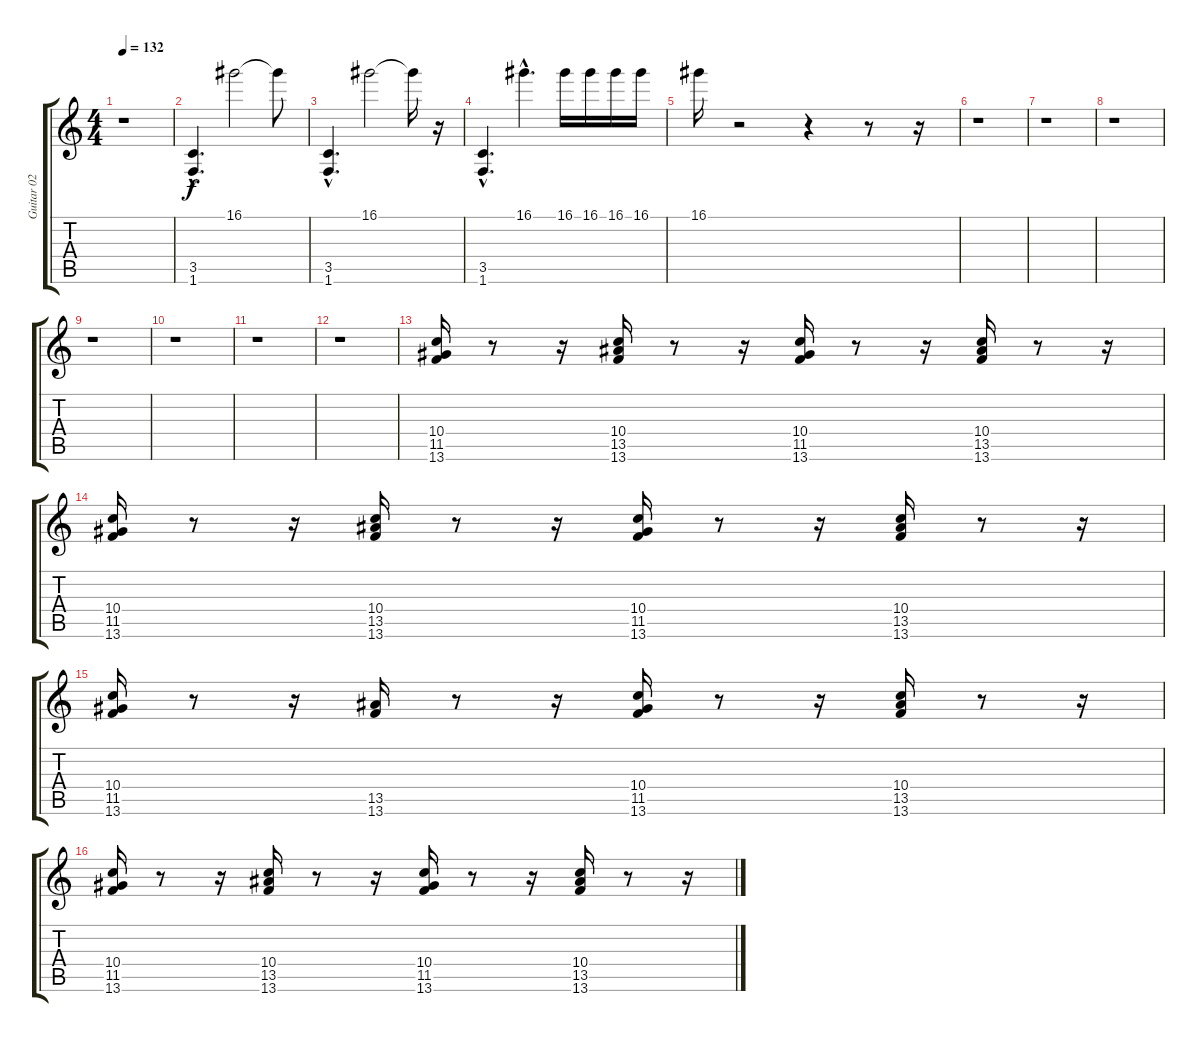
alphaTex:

\track ("Guitar 02" "Guitar 02") {instrument distortionguitar}
\staff {score tabs}
\tuning (E4 B3 G3 D3 A2 E2) {hide}
\ts (4 4)
\tempo 132
\clef g2
\ks c
r.1{dy f} |
(3.5{hac} 1.6{hac}).4{d} 16.1.2 16.1{t}.8 |
(3.5{hac} 1.6{hac}).4{d} 16.1.2 16.1{t}.16 r.16 |
(3.5{hac} 1.6{hac}).4{d} 16.1{hac}.4{d} 16.1.16 16.1.16 16.1.16 16.1.16 |
16.1.16 r.2 r.4 r.8 r.16 |
r.1 |
r.1 |
r.1 |
r.1 |
r.1 |
r.1 |
r.1 |
(10.4 11.5 13.6).16 r.8 r.16 (10.4 13.5 13.6).16 r.8 r.16 (10.4 11.5 13.6).16 r.8 r.16 (10.4 13.5 13.6).16 r.8 r.16 |
(10.4 11.5 13.6).16 r.8 r.16 (10.4 13.5 13.6).16 r.8 r.16 (10.4 11.5 13.6).16 r.8 r.16 (10.4 13.5 13.6).16 r.8 r.16 |
(10.4 11.5 13.6).16 r.8 r.16 (13.5 13.6).16 r.8 r.16 (10.4 11.5 13.6).16 r.8 r.16 (10.4 13.5 13.6).16 r.8 r.16 |
(10.4 11.5 13.6).16 r.8 r.16 (10.4 13.5 13.6).16 r.8 r.16 (10.4 11.5 13.6).16 r.8 r.16 (10.4 13.5 13.6).16 r.8 r.16
